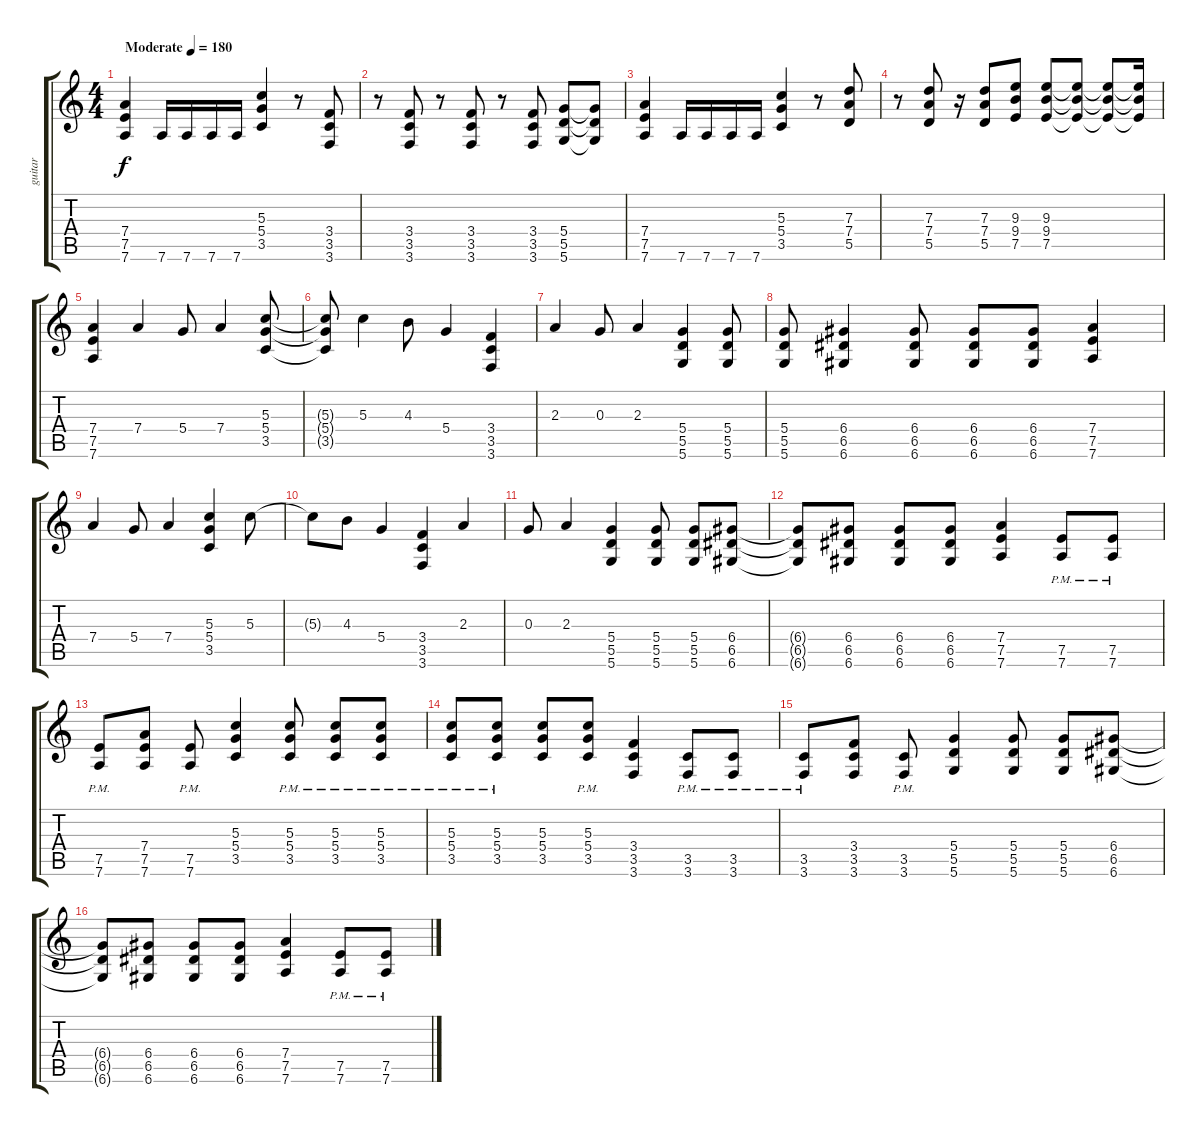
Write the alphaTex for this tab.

\track ("guitar" "guitar") {instrument overdrivenguitar}
\staff {score tabs}
\tuning (E4 B3 G3 D3 A2 D2) {hide}
\ts (4 4)
\tempo (180 "Moderate")
\clef g2
\ks c
(7.4 7.5 7.6).4{dy f instrument overdrivenguitar} 7.6.16 7.6.16 7.6.16 7.6.16 (5.3 5.4 3.5).4 r.8 (3.4 3.5 3.6).8 |
r.8 (3.4 3.5 3.6).8 r.8 (3.4 3.5 3.6).8 r.8 (3.4 3.5 3.6).8 (5.4 5.5 5.6).8 (5.4{t} 5.5{t} 5.6{t}).8 |
(7.4 7.5 7.6).4 7.6.16 7.6.16 7.6.16 7.6.16 (5.3 5.4 3.5).4 r.8 (7.3 7.4 5.5).8 |
r.8 (7.3 7.4 5.5).8 r.16 (7.3 7.4 5.5).8 (9.3 9.4 7.5).8 (9.3 9.4 7.5).8 (9.3{t} 9.4{t} 7.5{t}).8 (9.3{t} 9.4{t} 7.5{t}).8 (9.3{t} 9.4{t} 7.5{t}).16 |
(7.4 7.5 7.6).4 7.4.4 5.4.8 7.4.4 (5.3 5.4 3.5).8 |
(5.3{t} 5.4{t} 3.5{t}).8 5.3.4 4.3.8 5.4.4 (3.4 3.5 3.6).4 |
2.3.4 0.3.8 2.3.4 (5.4 5.5 5.6).4 (5.4 5.5 5.6).8 |
(5.4 5.5 5.6).8 (6.4 6.5 6.6).4 (6.4 6.5 6.6).8 (6.4 6.5 6.6).8 (6.4 6.5 6.6).8 (7.4 7.5 7.6).4 |
7.4.4 5.4.8 7.4.4 (5.3 5.4 3.5).4 5.3.8 |
5.3{t}.8 4.3.8 5.4.4 (3.4 3.5 3.6).4 2.3.4 |
0.3.8 2.3.4 (5.4 5.5 5.6).4 (5.4 5.5 5.6).8 (5.4 5.5 5.6).8 (6.4 6.5 6.6).8 |
(6.4{t} 6.5{t} 6.6{t}).8 (6.4 6.5 6.6).8 (6.4 6.5 6.6).8 (6.4 6.5 6.6).8 (7.4 7.5 7.6).4 (7.5{pm} 7.6{pm}).8 (7.5{pm} 7.6{pm}).8 |
(7.5{pm} 7.6{pm}).8 (7.4 7.5 7.6).8 (7.5{pm} 7.6{pm}).8 (5.3 5.4 3.5).4 (5.3{pm} 5.4{pm} 3.5{pm}).8 (5.3{pm} 5.4{pm} 3.5{pm}).8 (5.3{pm} 5.4{pm} 3.5{pm}).8 |
(5.3{pm} 5.4{pm} 3.5{pm}).8 (5.3{pm} 5.4{pm} 3.5{pm}).8 (5.3 5.4 3.5).8 (5.3{pm} 5.4{pm} 3.5{pm}).8 (3.4 3.5 3.6).4 (3.5{pm} 3.6{pm}).8 (3.5{pm} 3.6{pm}).8 |
(3.5{pm} 3.6{pm}).8 (3.4 3.5 3.6).8 (3.5{pm} 3.6{pm}).8 (5.4 5.5 5.6).4 (5.4 5.5 5.6).8 (5.4 5.5 5.6).8 (6.4 6.5 6.6).8 |
(6.4{t} 6.5{t} 6.6{t}).8 (6.4 6.5 6.6).8 (6.4 6.5 6.6).8 (6.4 6.5 6.6).8 (7.4 7.5 7.6).4 (7.5{pm} 7.6{pm}).8 (7.5{pm} 7.6{pm}).8
